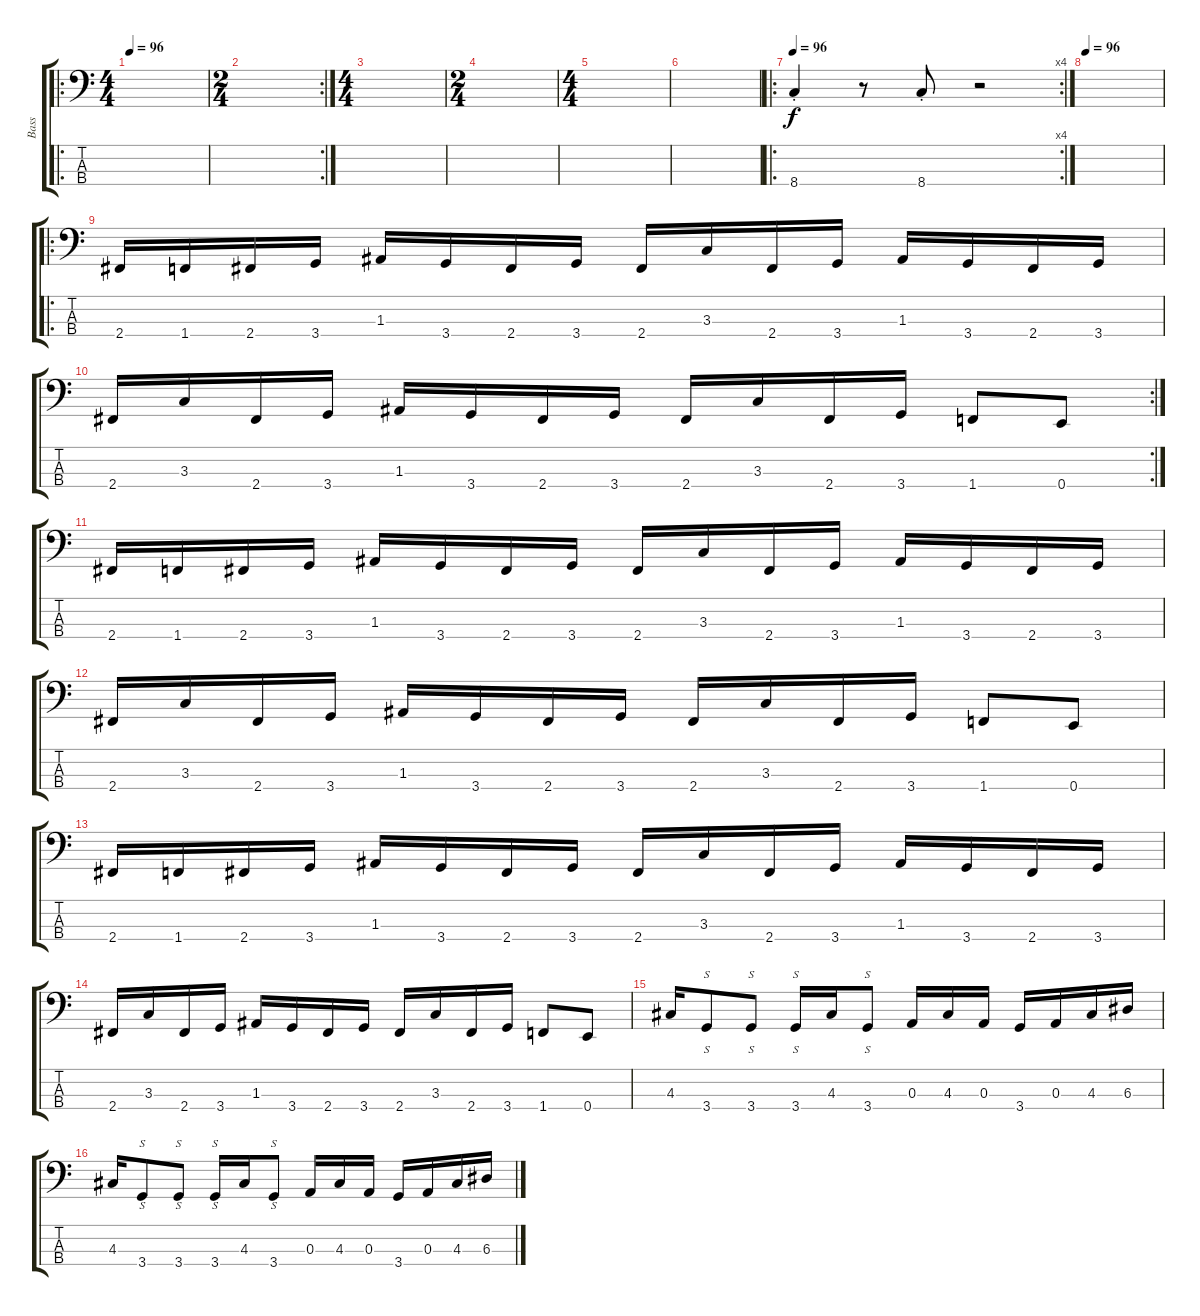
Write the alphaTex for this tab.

\track ("Bass" "Bass") {instrument electricbassfinger}
\staff {score tabs}
\tuning (G2 D2 A1 E1) {hide}
\ro
\ts (4 4)
\tempo 96
\tempo 104
\tempo 96
\clef f4
\ks c
|
\rc 2
\ts (2 4)
|
\ts (4 4)
|
\ts (2 4)
|
\ts (4 4)
|
|
\ro
\rc 4
\tempo 96
8.4{st}.4 r.8 8.4{st}.8 r.2 |
\tempo 96
|
\ro
2.4.16{dy f} 1.4.16 2.4.16 3.4.16 1.3.16 3.4.16 2.4.16 3.4.16 2.4.16 3.3.16 2.4.16 3.4.16 1.3.16 3.4.16 2.4.16 3.4.16 |
\rc 2
2.4.16 3.3.16 2.4.16 3.4.16 1.3.16 3.4.16 2.4.16 3.4.16 2.4.16 3.3.16 2.4.16 3.4.16 1.4.8 0.4.8 |
2.4.16 1.4.16 2.4.16 3.4.16 1.3.16 3.4.16 2.4.16 3.4.16 2.4.16 3.3.16 2.4.16 3.4.16 1.3.16 3.4.16 2.4.16 3.4.16 |
2.4.16 3.3.16 2.4.16 3.4.16 1.3.16 3.4.16 2.4.16 3.4.16 2.4.16 3.3.16 2.4.16 3.4.16 1.4.8 0.4.8 |
2.4.16 1.4.16 2.4.16 3.4.16 1.3.16 3.4.16 2.4.16 3.4.16 2.4.16 3.3.16 2.4.16 3.4.16 1.3.16 3.4.16 2.4.16 3.4.16 |
2.4.16 3.3.16 2.4.16 3.4.16 1.3.16 3.4.16 2.4.16 3.4.16 2.4.16 3.3.16 2.4.16 3.4.16 1.4.8 0.4.8 |
4.3.16 3.4.8{s} 3.4.8{s} 3.4.16{s} 4.3.16 3.4.8{s} 0.3.16 4.3.16 0.3.16 3.4.16 0.3.16 4.3.16 6.3.16 |
4.3.16 3.4.8{s} 3.4.8{s} 3.4.16{s} 4.3.16 3.4.8{s} 0.3.16 4.3.16 0.3.16 3.4.16 0.3.16 4.3.16 6.3.16
